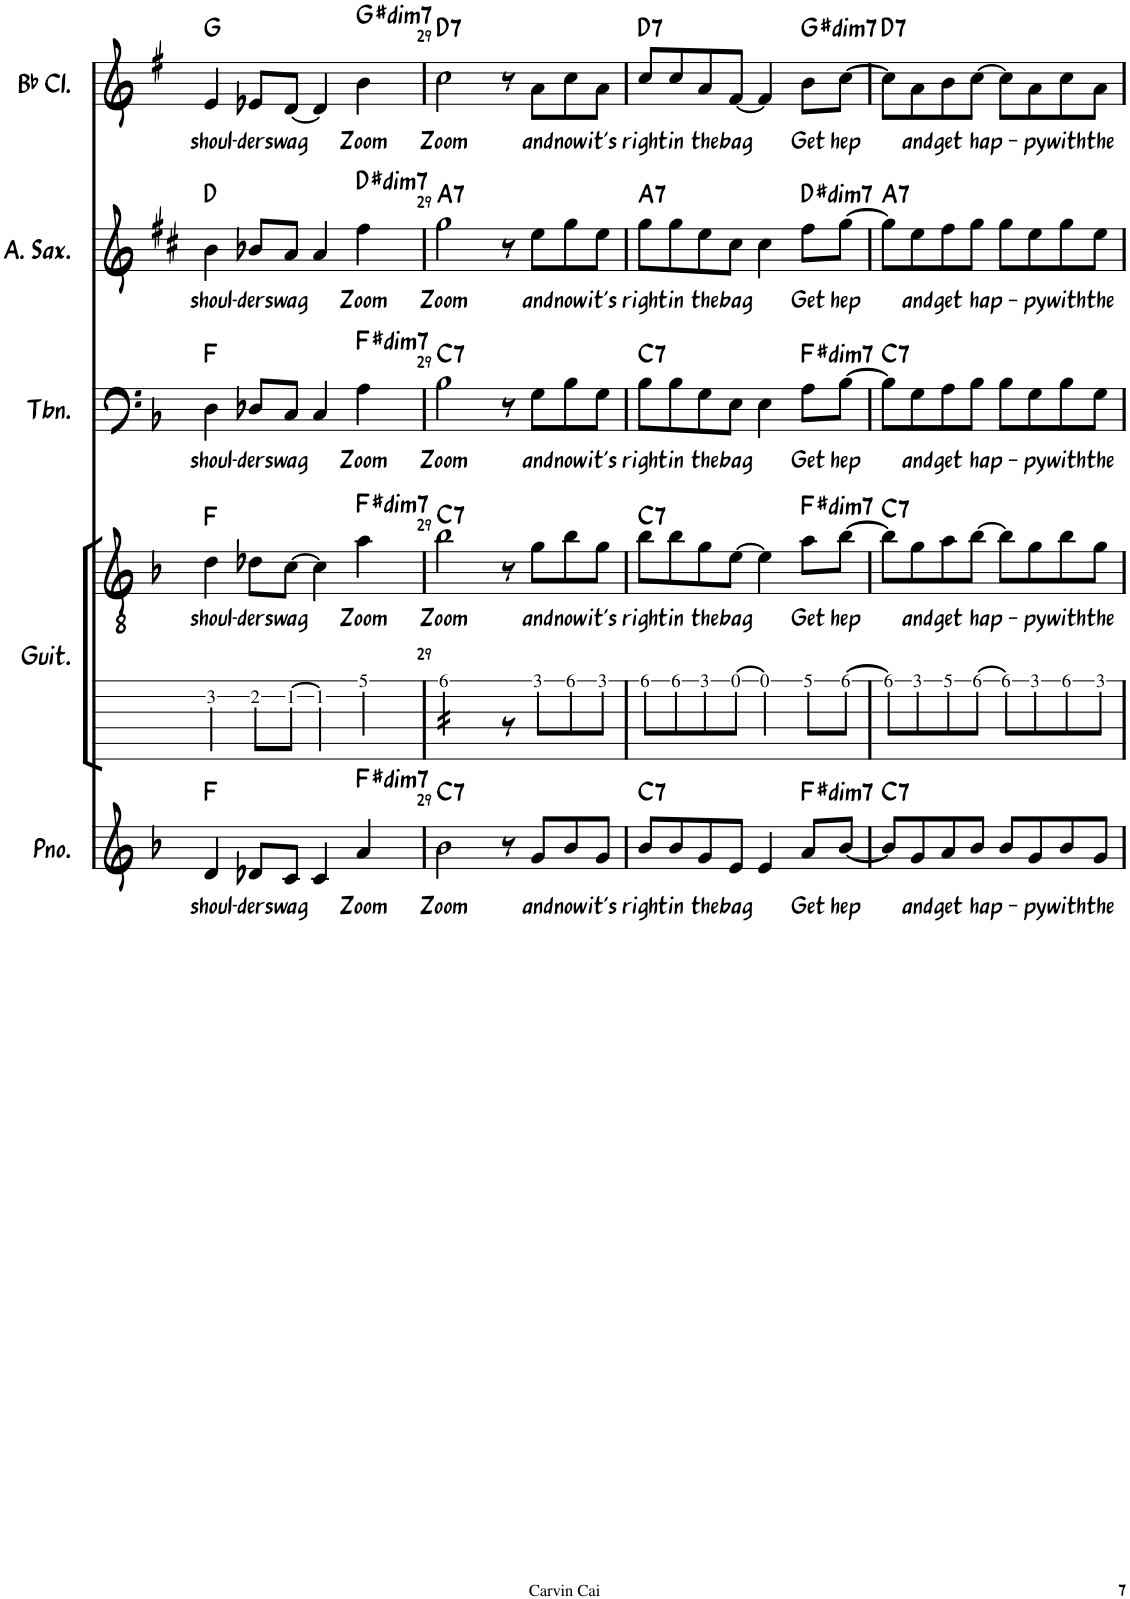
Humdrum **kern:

**kern	**text	**harte	**kern	**kern	**text	**harte	**kern	**text	**harte	**kern	**text	**harte	**kern	**text	**harte
*part5	*part5	*part5	*part4	*part4	*part4	*part4	*part3	*part3	*part3	*part2	*part2	*part2	*part1	*part1	*part1
*staff6	*staff6	*	*staff5	*staff4	*staff4	*	*staff3	*staff3	*	*staff2	*staff2	*	*staff1	*staff1	*
*I"钢琴	*	*	*I"原音吉他	*	*	*	*I"长号	*	*	*I"中音萨克斯	*	*	*I"降B调单簧管	*	*
!!LO:PB:g=z
*clefG2	*	*	*	*clefGv2	*	*	*clefF4	*	*	*clefG2	*	*	*clefG2	*	*
*	*	*	*	*	*	*	*	*	*	*Trd5c9	*	*	*Trd1c2	*	*
*k[b-]	*	*	*k[b-]	*k[b-]	*	*	*k[b-]	*	*	*k[f#c#]	*	*	*k[f#]	*	*
*M4/4	*	*	*M4/4	*M4/4	*	*	*M4/4	*	*	*M4/4	*	*	*M4/4	*	*
=28	=28	=28	=28	=28	=28	=28	=28	=28	=28	=28	=28	=28	=28	=28	=28
!	!LO:LY:b	!	!	!	!LO:LY:b	!	!	!LO:LY:b	!	!	!LO:LY:b	!	!	!LO:LY:b	!
4d/	shoul-	F:maj	4d\	4d\	shoul-	F:maj	4D\	shoul-	F:maj	4b\	shoul-	D:maj	4e/	shoul-	G:maj
!	!LO:LY:b	!	!	!	!LO:LY:b	!	!	!LO:LY:b	!	!	!LO:LY:b	!	!	!LO:LY:b	!
8d-X/L	-ders	.	8d-X\L	8d-X\L	-ders	.	8D-X/L	-ders	.	8b-X/L	-ders	.	8e-X/L	-ders	.
!	!LO:LY:b	!	!	!	!LO:LY:b	!	!	!LO:LY:b	!	!	!LO:LY:b	!	!	!LO:LY:b	!
8c/J	wag	.	[8c\J	[8c\J	wag	.	8C/J	wag	.	8a/J	wag	.	[8d/J	wag	.
4c/	.	.	4c\]	4c\]	.	.	4C/	.	.	4a/	.	.	4d/]	.	.
!	!LO:LY:b	!LO:H:kt=dim7	!	!	!LO:LY:b	!LO:H:kt=dim7	!	!LO:LY:b	!LO:H:kt=dim7	!	!LO:LY:b	!LO:H:kt=dim7	!	!LO:LY:b	!LO:H:kt=dim7
4a/	Zoom	F#:dim7	4a\	4a\	Zoom	F#:dim7	4A\	Zoom	F#:dim7	4ff#\	Zoom	D#:dim7	4b\	Zoom	G#:dim7
=29	=29	=29	=29	=29	=29	=29	=29	=29	=29	=29	=29	=29	=29	=29	=29
!	!LO:LY:b	!LO:H:kt=7	!	!	!LO:LY:b	!LO:H:kt=7	!	!LO:LY:b	!LO:H:kt=7	!	!LO:LY:b	!LO:H:kt=7	!	!LO:LY:b	!LO:H:kt=7
2b-\	Zoom	C:7	2b-\	2b-\	Zoom	C:7	2B-\	Zoom	C:7	2gg\	Zoom	A:7	2cc\	Zoom	D:7
8r	.	.	8r	8r	.	.	8r	.	.	8r	.	.	8r	.	.
!	!LO:LY:b	!	!	!	!LO:LY:b	!	!	!LO:LY:b	!	!	!LO:LY:b	!	!	!LO:LY:b	!
8g/L	and	.	8g\L	8g\L	and	.	8G\L	and	.	8ee\L	and	.	8a\L	and	.
!	!LO:LY:b	!	!	!	!LO:LY:b	!	!	!LO:LY:b	!	!	!LO:LY:b	!	!	!LO:LY:b	!
8b-/	now	.	8b-\	8b-\	now	.	8B-\	now	.	8gg\	now	.	8cc\	now	.
!	!LO:LY:b	!	!	!	!LO:LY:b	!	!	!LO:LY:b	!	!	!LO:LY:b	!	!	!LO:LY:b	!
8g/J	it's	.	8g\J	8g\J	it's	.	8G\J	it's	.	8ee\J	it's	.	8a\J	it's	.
=30	=30	=30	=30	=30	=30	=30	=30	=30	=30	=30	=30	=30	=30	=30	=30
!	!LO:LY:b	!LO:H:kt=7	!	!	!LO:LY:b	!LO:H:kt=7	!	!LO:LY:b	!LO:H:kt=7	!	!LO:LY:b	!LO:H:kt=7	!	!LO:LY:b	!LO:H:kt=7
8b-/L	right	C:7	8b-\L	8b-\L	right	C:7	8B-\L	right	C:7	8gg\L	right	A:7	8cc/L	right	D:7
!	!LO:LY:b	!	!	!	!LO:LY:b	!	!	!LO:LY:b	!	!	!LO:LY:b	!	!	!LO:LY:b	!
8b-/	in	.	8b-\	8b-\	in	.	8B-\	in	.	8gg\	in	.	8cc/	in	.
!	!LO:LY:b	!	!	!	!LO:LY:b	!	!	!LO:LY:b	!	!	!LO:LY:b	!	!	!LO:LY:b	!
8g/	the	.	8g\	8g\	the	.	8G\	the	.	8ee\	the	.	8a/	the	.
!	!LO:LY:b	!	!	!	!LO:LY:b	!	!	!LO:LY:b	!	!	!LO:LY:b	!	!	!LO:LY:b	!
8e/J	bag	.	[8e\J	[8e\J	bag	.	8E\J	bag	.	8cc#\J	bag	.	[8f#/J	bag	.
4e/	.	.	4e\]	4e\]	.	.	4E\	.	.	4cc#\	.	.	4f#/]	.	.
!	!LO:LY:b	!LO:H:kt=dim7	!	!	!LO:LY:b	!LO:H:kt=dim7	!	!LO:LY:b	!LO:H:kt=dim7	!	!LO:LY:b	!LO:H:kt=dim7	!	!LO:LY:b	!LO:H:kt=dim7
8a/L	Get	F#:dim7	8a\L	8a\L	Get	F#:dim7	8A\L	Get	F#:dim7	8ff#\L	Get	D#:dim7	8b\L	Get	G#:dim7
!	!LO:LY:b	!	!	!	!LO:LY:b	!	!	!LO:LY:b	!	!	!LO:LY:b	!	!	!LO:LY:b	!
[8b-/J	hep	.	[8b-\J	[8b-\J	hep	.	[8B-\J	hep	.	[8gg\J	hep	.	[8cc\J	hep	.
=31	=31	=31	=31	=31	=31	=31	=31	=31	=31	=31	=31	=31	=31	=31	=31
!	!	!LO:H:kt=7	!	!	!	!LO:H:kt=7	!	!	!LO:H:kt=7	!	!	!LO:H:kt=7	!	!	!LO:H:kt=7
8b-/L]	.	C:7	8b-\L]	8b-\L]	.	C:7	8B-\L]	.	C:7	8gg\L]	.	A:7	8cc\L]	.	D:7
!	!LO:LY:b	!	!	!	!LO:LY:b	!	!	!LO:LY:b	!	!	!LO:LY:b	!	!	!LO:LY:b	!
8g/	and	.	8g\	8g\	and	.	8G\	and	.	8ee\	and	.	8a\	and	.
!	!LO:LY:b	!	!	!	!LO:LY:b	!	!	!LO:LY:b	!	!	!LO:LY:b	!	!	!LO:LY:b	!
8a/	get	.	8a\	8a\	get	.	8A\	get	.	8ff#\	get	.	8b\	get	.
!	!LO:LY:b	!	!	!	!LO:LY:b	!	!	!LO:LY:b	!	!	!LO:LY:b	!	!	!LO:LY:b	!
8b-/J	hap-	.	[8b-\J	[8b-\J	hap-	.	8B-\J	hap-	.	8gg\J	hap-	.	[8cc\J	hap-	.
8b-/L	.	.	8b-\L]	8b-\L]	.	.	8B-\L	.	.	8gg\L	.	.	8cc\L]	.	.
!	!LO:LY:b	!	!	!	!LO:LY:b	!	!	!LO:LY:b	!	!	!LO:LY:b	!	!	!LO:LY:b	!
8g/	-py	.	8g\	8g\	-py	.	8G\	-py	.	8ee\	-py	.	8a\	-py	.
!	!LO:LY:b	!	!	!	!LO:LY:b	!	!	!LO:LY:b	!	!	!LO:LY:b	!	!	!LO:LY:b	!
8b-/	with	.	8b-\	8b-\	with	.	8B-\	with	.	8gg\	with	.	8cc\	with	.
!	!LO:LY:b	!	!	!	!LO:LY:b	!	!	!LO:LY:b	!	!	!LO:LY:b	!	!	!LO:LY:b	!
8g/J	the	.	8g\J	8g\J	the	.	8G\J	the	.	8ee\J	the	.	8a\J	the	.
=	=	=	=	=	=	=	=	=	=	=	=	=	=	=	=
*-	*-	*-	*-	*-	*-	*-	*-	*-	*-	*-	*-	*-	*-	*-	*-
